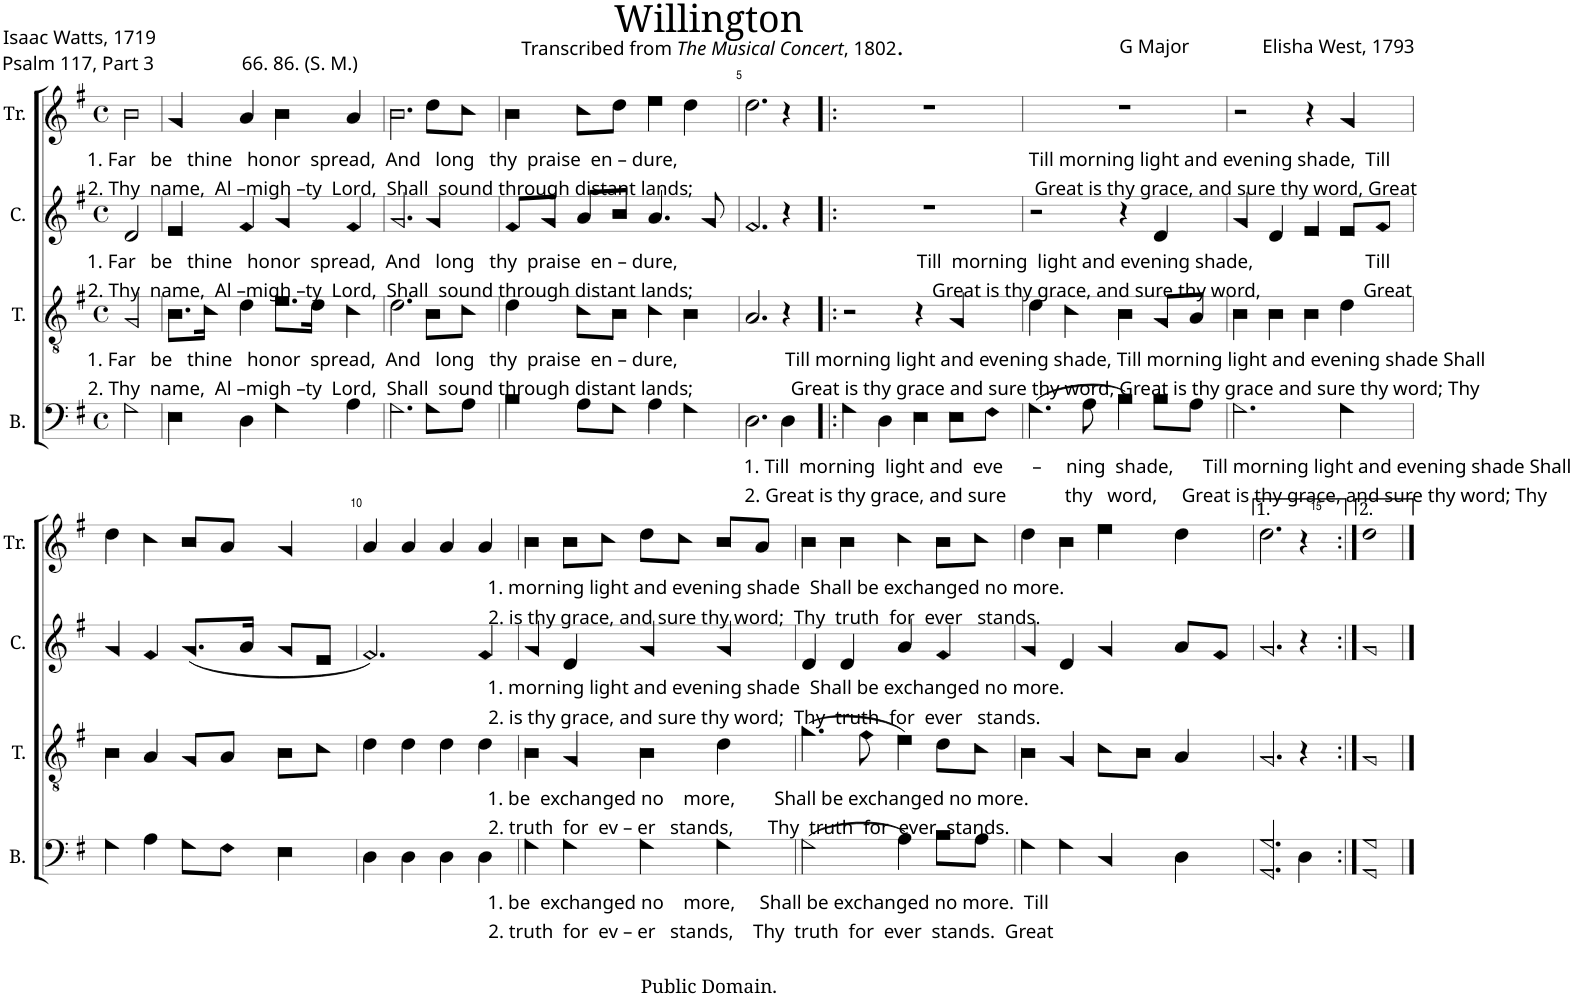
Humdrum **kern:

**kern	**kern	**kern	**kern
*part4	*part3	*part2	*part1
*staff4	*staff3	*staff2	*staff1
*I"B.	*I"T.	*I"C.	*I"Tr.
*I'B.	*I'T.	*I'C.	*I'Tr.
*clefF4	*clefGv2	*clefG2	*clefG2
*k[f#]	*k[f#]	*k[f#]	*k[f#]
*M4/4	*M4/4	*M4/4	*M4/4
*met(c)	*met(c)	*met(c)	*met(c)
=1	=1	=1	=1
!	!	!	!LO:TX:b:t=1. Far   be   thine   honor  spread,  And   long   thy  praise  en – dure,                                                                        Till morning light and evening shade,  Till
!	!	!	!LO:TX:b:t=2. Thy  name,  Al –migh –ty  Lord,  Shall  sound through distant lands;                                                                      Great is thy grace, and sure thy word, Great
!	!	!LO:TX:b:t=1. Far   be   thine   honor  spread,  And   long   thy  praise  en – dure,                                                 Till  morning  light and evening shade,                       Till	!
!	!	!LO:TX:b:t=2. Thy  name,  Al –migh –ty  Lord,  Shall  sound through distant lands;                                                 Great is thy grace, and sure thy word,                     Great	!
!	!LO:TX:b:t=1. Far   be   thine   honor  spread,  And   long   thy  praise  en – dure,                      Till morning light and evening shade, Till morning light and evening shade Shall	!	!
!	!LO:TX:b:t=2. Thy  name,  Al –migh –ty  Lord,  Shall  sound through distant lands;                    Great is thy grace and sure thy word, Great is thy grace and sure thy word; Thy	!	!
2G!\	2G!/	2d!/	2b!\
=2	=2	=2	=2
4E!\	8.B!\L	4e!/	4g!/
.	16c!\Jk	.	.
4D!\	4d!\	4f#!/	4a!/
4G!\	8.e!\L	4g!/	4b!\
.	16d!\Jk	.	.
4A!\	4c!\	4f#!/	4a!/
=3	=3	=3	=3
2.G!\	2.d!\	2.g!/	2.b!\
8G!\L	8B!\L	4g!/	8dd!\L
8A!\J	8c!\J	.	8cc!\J
=4	=4	=4	=4
4B!\	4d!\	8f#!/L	4b!\
.	.	8g!/J	.
8A!\L	8c!\L	8a!/L	8cc!\L
8G!\J	8B!\J	8b!/J	8dd!\J
4A!\	4c!\	4.a!/	4ee!\
4G!\	4B!\	.	4dd!\
.	.	8g!/	.
=5	=5	=5	=5
2.D!\	2.A!/	2.f#!/	2.dd!\
!LO:TX:b:t=1. Till  morning  light and  eve      –     ning  shade,      Till morning light and evening shade Shall	!	!	!
!LO:TX:b:t=2. Great is thy grace, and sure            thy   word,     Great is thy grace, and sure thy word; Thy	!	!	!
4D!\	4r	4r	4r
=6!|:	=6!|:	=6!|:	=6!|:
4G!\	2r	1r	1r
4D!\	.	.	.
4E!\	4r	.	.
8E!\L	4G!/	.	.
8F#!\J	.	.	.
=7	=7	=7	=7
(4.G!\	4d!\	2r	1r
.	4c!\	.	.
8A!\	.	.	.
4B!\)	4B!\	4r	.
8B!\L	8G!/L	4d!/	.
8A!\J	8A!/J	.	.
=8	=8	=8	=8
2.G!\	4B!\	4g!/	2r
.	4B!\	4d!/	.
.	4B!\	4e!/	4r
4G!\	4d!\	8e!/L	4g!/
.	.	8f#!/J	.
!!LO:LB:g=z
=9	=9	=9	=9
4G!\	4B!\	4g!/	4dd!\
4A!\	4A!/	4f#!/	4cc!\
8G!\L	8G!/L	(8.g!/L	8b!/L
8F#!\J	8A!/J	.	8a!/J
.	.	16a!/Jk	.
4E!\	8B!\L	8g!/L	4g!/
.	8c!\J	8e!/J	.
=10	=10	=10	=10
4D!\	4d!\	2.f#!/)	4a!/
4D!\	4d!\	.	4a!/
4D!\	4d!\	.	4a!/
4D!\	4d!\	4f#!/	4a!/
=11	=11	=11	=11
!	!	!	!LO:TX:b:t=1. morning light and evening shade  Shall be exchanged no more.
!	!	!	!LO:TX:b:t=2. is thy grace, and sure thy word;  Thy  truth  for  ever   stands.
!	!	!LO:TX:b:t=1. morning light and evening shade  Shall be exchanged no more.	!
!	!	!LO:TX:b:t=2. is thy grace, and sure thy word;  Thy  truth  for  ever   stands.	!
!	!LO:TX:b:t=1. be  exchanged no    more,        Shall be exchanged no more.	!	!
!	!LO:TX:b:t=2. truth  for  ev – er   stands,       Thy  truth  for  ever  stands.	!	!
!LO:TX:b:t=1. be  exchanged no    more,     Shall be exchanged no more.  Till	!	!	!
!LO:TX:b:t=2. truth  for  ev – er   stands,    Thy  truth  for  ever  stands.  Great	!	!	!
4G!\	4B!\	4g!/	4b!\
4G!\	4G!/	4d!/	8b!\L
.	.	.	8cc!\J
4G!\	4B!\	4g!/	8dd!\L
.	.	.	8cc!\J
4G!\	4d!\	4g!/	8b!/L
.	.	.	8a!/J
=12	=12	=12	=12
(2G!\	(4.g!\	4d!/	4b!\
.	.	4d!/	4b!\
.	8f#!\	.	.
4A!\)	4e!\)	4a!/	4cc!\
8B!\L	8d!\L	4f#!/	8b!\L
8A!\J	8c!\J	.	8cc!\J
=13	=13	=13	=13
4G!\	4B!\	4g!/	4dd!\
4G!\	4G!/	4d!/	4b!\
4C!/	8c!\L	4g!/	4ee!\
.	8B!\J	.	.
4D!\	4A!/	8a!/L	4dd!\
.	.	8f#!/J	.
=14	=14	=14	=14
2.GG!/ 2.G!/	2.G!/	2.g!/	2.dd!\
4D!\	4r	4r	4r
=15:|!	=15:|!	=15:|!	=15:|!
1GG! 1G!	1G!	1g!	1dd!
==	==	==	==
*-	*-	*-	*-
